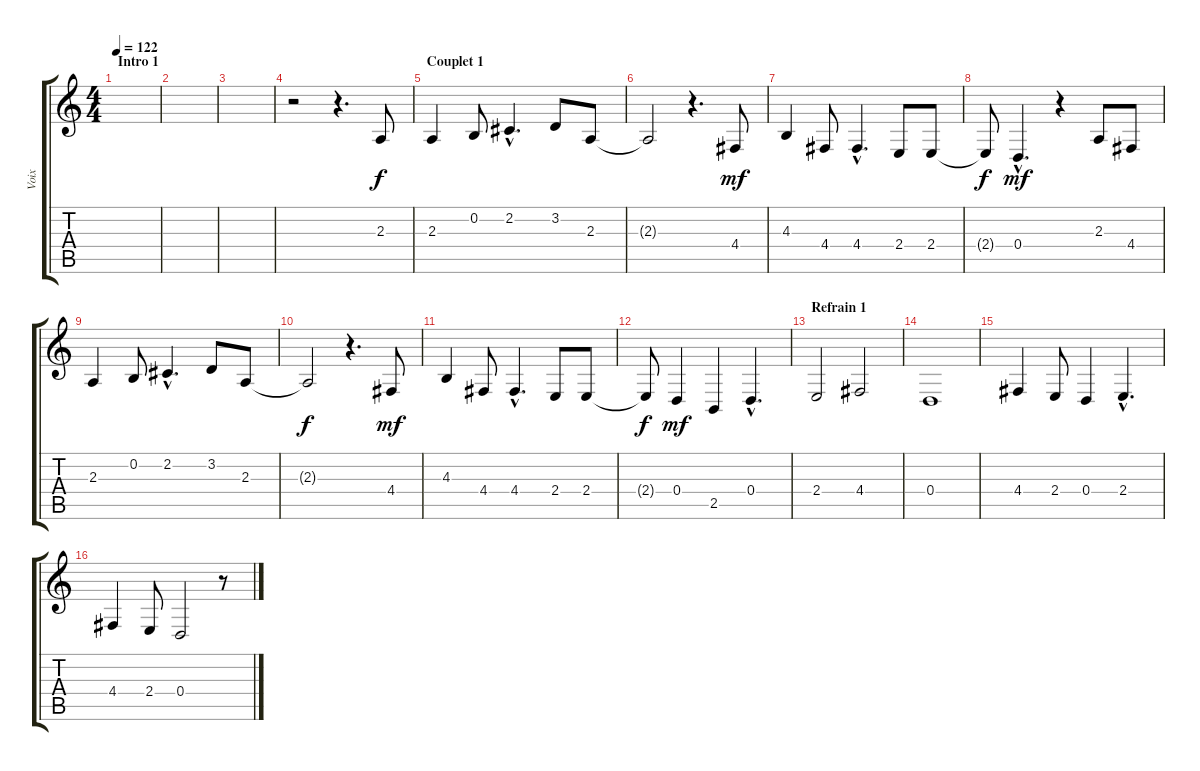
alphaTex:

\track ("Voix" "Voix") {instrument flute}
\staff {score tabs}
\tuning (E4 B3 G3 D3 A2 E2) {hide}
\ts (4 4)
\section ("" "Intro 1")
\tempo 122
\clef g2
\ks c
|
|
|
r.2 r.4{d} 2.3.8 |
\section ("" "Couplet 1")
2.3.4 0.2.8 2.2{hac}.4{d} 3.2.8 2.3.8 |
2.3{t}.2{dy f} r.4{d} 4.4.8{dy mf} |
4.3.4 4.4.8 4.4{hac}.4{d} 2.4.8 2.4.8 |
2.4{t}.8{dy f} 0.4{hac}.4{d dy mf} r.4 2.3.8 4.4.8 |
2.3.4 0.2.8 2.2{hac}.4{d} 3.2.8 2.3.8 |
2.3{t}.2{dy f} r.4{d} 4.4.8{dy mf} |
4.3.4 4.4.8 4.4{hac}.4{d} 2.4.8 2.4.8 |
2.4{t}.8{dy f} 0.4.4{dy mf} 2.5.4 0.4{hac}.4{d} |
\section ("" "Refrain 1")
2.4.2 4.4.2 |
0.4.1 |
4.4.4 2.4.8 0.4.4 2.4{hac}.4{d} |
4.4.4 2.4.8 0.4.2 r.8
